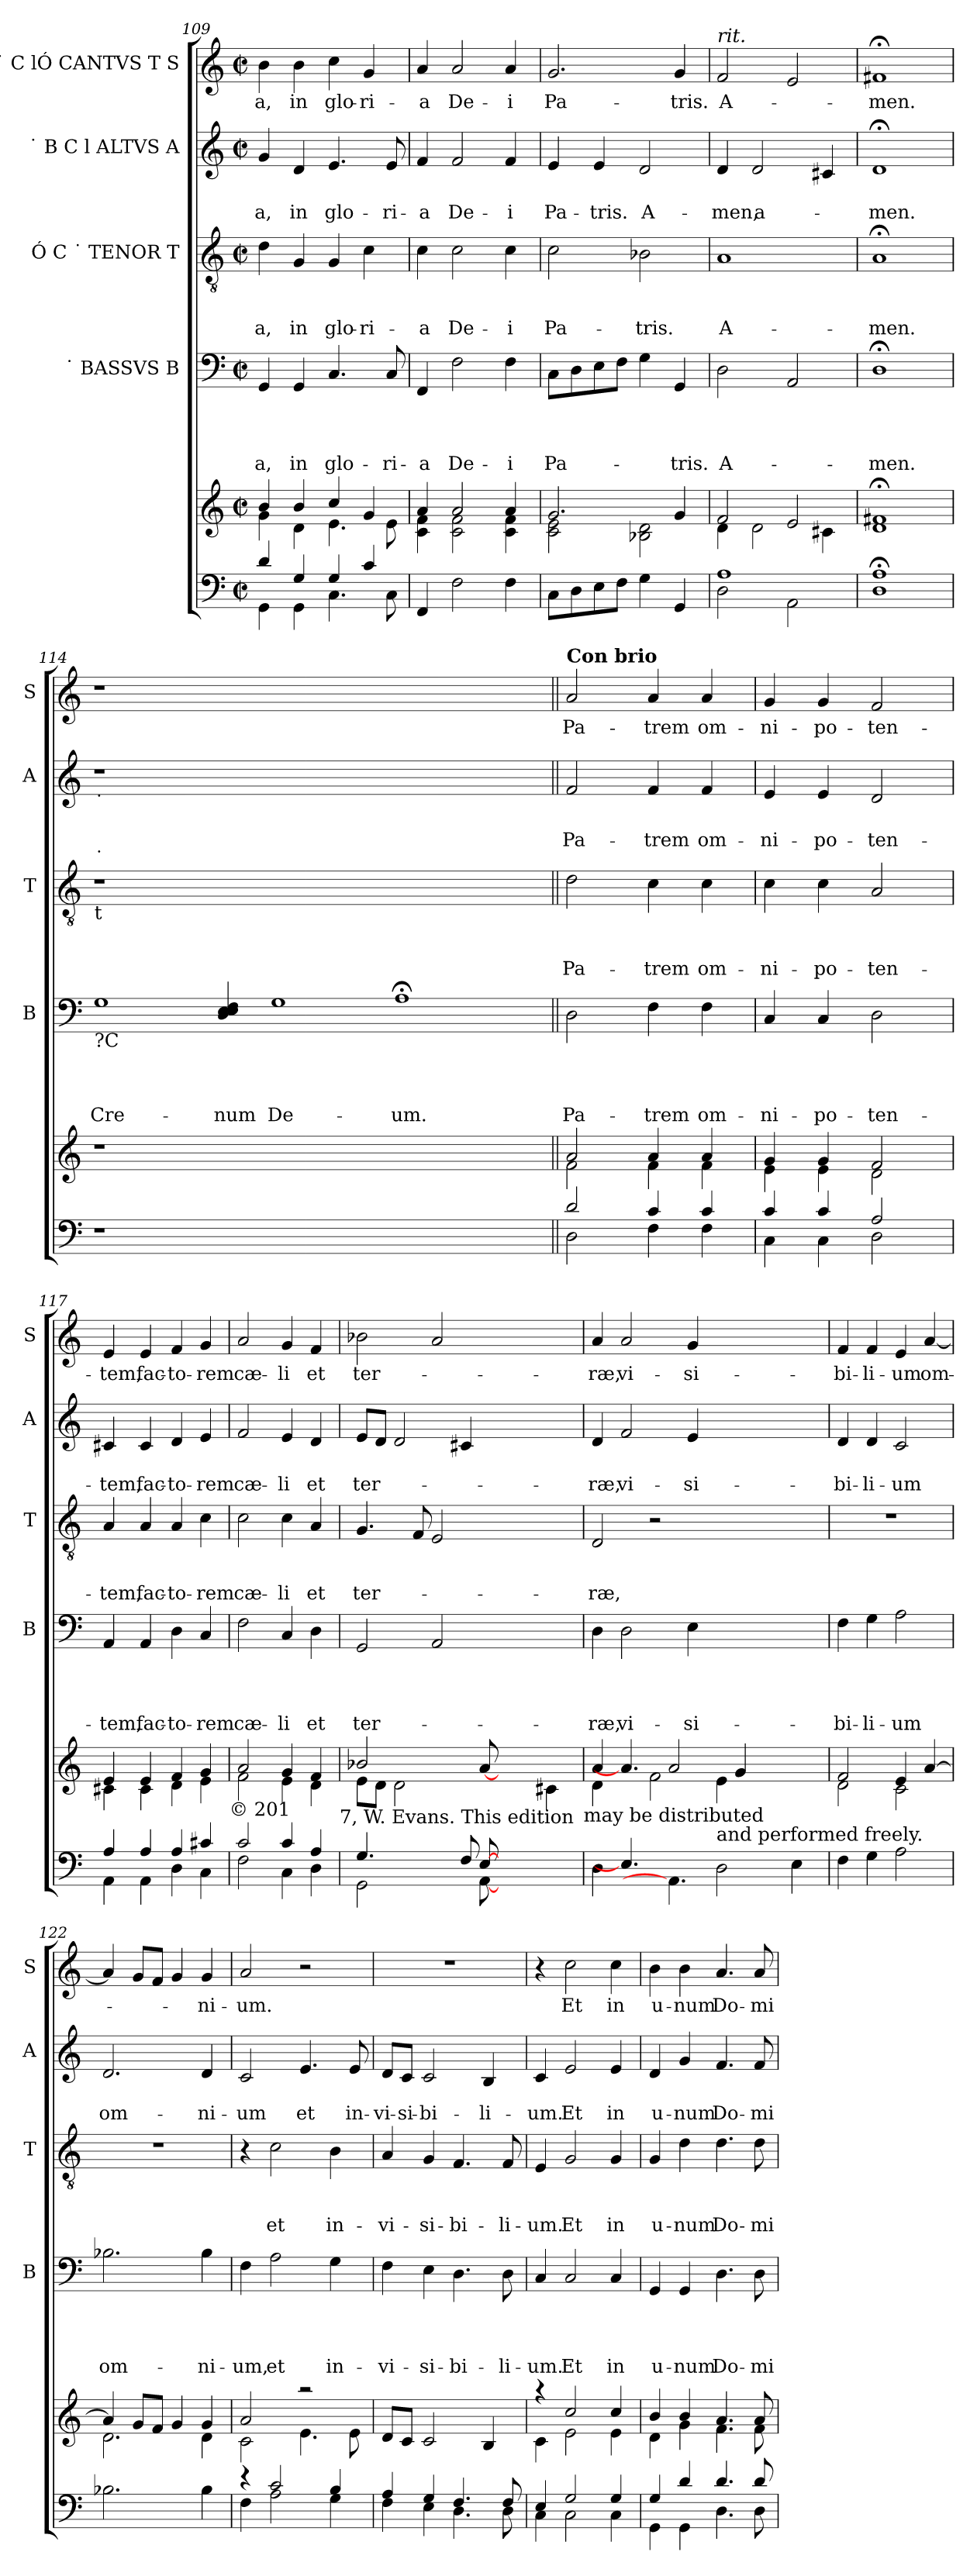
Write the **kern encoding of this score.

**kern	**kern	**kern	**text	**text	**text	**text	**kern	**text	**text	**text	**kern	**text	**text	**kern	**text
*part6	*part5	*part4	*part4	*part4	*part4	*part4	*part3	*part3	*part3	*part3	*part2	*part2	*part2	*part1	*part1
*staff6	*staff5	*staff4	*staff4	*staff4	*staff4	*staff4	*staff3	*staff3	*staff3	*staff3	*staff2	*staff2	*staff2	*staff1	*staff1
*	*	*I"˙ BASSVS B	*	*	*	*	*I"Ó C ˙ TENOR T	*	*	*	*I"˙ B C l ALTVS A	*	*	*I"˙ C lÓ CANTVS T S	*
*	*	*I'B	*	*	*	*	*I'T	*	*	*	*I'A	*	*	*I'S	*
*clefF4	*clefG2	*clefF4	*	*	*	*	*clefGv2	*	*	*	*clefG2	*	*	*clefG2	*
*k[]	*k[]	*k[]	*	*	*	*	*k[]	*	*	*	*k[]	*	*	*k[]	*
*C:	*C:	*C:	*	*	*	*	*C:	*	*	*	*C:	*	*	*C:	*
*M2/2	*M2/2	*M2/2	*	*	*	*	*M2/2	*	*	*	*M2/2	*	*	*M2/2	*
*met(c|)	*met(c|)	*met(c|)	*	*	*	*	*met(c|)	*	*	*	*met(c|)	*	*	*met(c|)	*
=109	=109	=109	=109	=109	=109	=109	=109	=109	=109	=109	=109	=109	=109	=109	=109
*^	*^	*	*	*	*	*	*	*	*	*	*	*	*	*	*
!	!	!	!	!	!	!	!	!LO:LY:b	!	!	!	!LO:LY:b	!	!	!LO:LY:b	!	!LO:LY:b
4d/	4GG\	4b/	4g\	4GG/	.	.	.	-a,	4d\	.	.	-a,	4g/	.	-a,	4b\	-a,
!	!	!	!	!	!	!	!	!LO:LY:b	!	!	!	!LO:LY:b	!	!	!LO:LY:b	!	!LO:LY:b
4G/	4GG\	4b/	4d\	4GG/	.	.	.	in	4G/	.	.	in	4d/	.	in	4b\	in
!	!	!	!	!	!	!	!	!LO:LY:b	!	!	!	!LO:LY:b	!	!	!LO:LY:b	!	!LO:LY:b
4G/	4.C\	4cc/	4.e\	4.C/	.	.	.	glo-	4G/	.	.	glo-	4.e/	.	glo-	4cc\	glo-
!	!	!	!	!	!	!	!	!	!	!	!	!LO:LY:b	!	!	!	!	!LO:LY:b
4c/	.	4g/	.	.	.	.	.	.	4c\	.	.	-ri-	.	.	.	4g/	-ri-
!	!	!	!	!	!	!	!	!LO:LY:b	!	!	!	!	!	!	!LO:LY:b	!	!
.	8C\	.	8e\	8C/	.	.	.	-ri-	.	.	.	.	8e/	.	-ri-	.	.
!!LO:LB:g=z
=110	=110	=110	=110	=110	=110	=110	=110	=110	=110	=110	=110	=110	=110	=110	=110	=110	=110
!	!	!	!	!	!	!	!	!LO:LY:b	!	!	!	!LO:LY:b	!	!	!LO:LY:b	!	!LO:LY:b
*v	*v	*	*	*	*	*	*	*	*	*	*	*	*	*	*	*	*
4FF/	4a/	4c\ 4f\	4FF/	.	.	.	-a	4c\	.	.	-a	4f/	.	-a	4a/	-a
!	!	!	!	!	!	!	!LO:LY:b	!	!	!	!LO:LY:b	!	!	!LO:LY:b	!	!LO:LY:b
2F\	2a/	2c\ 2f\	2F\	.	.	.	De-	2c\	.	.	De-	2f/	.	De-	2a/	De-
!	!	!	!	!	!	!	!LO:LY:b	!	!	!	!LO:LY:b	!	!	!LO:LY:b	!	!LO:LY:b
4F\	4a/	4c\ 4f\	4F\	.	.	.	-i	4c\	.	.	-i	4f/	.	-i	4a/	-i
=111	=111	=111	=111	=111	=111	=111	=111	=111	=111	=111	=111	=111	=111	=111	=111	=111
!	!	!	!	!	!	!	!LO:LY:b	!	!	!	!LO:LY:b	!	!	!LO:LY:b	!	!LO:LY:b
8C\L	2.g/	2c\ 2e\	8C\L	.	.	.	Pa-	2c\	.	.	Pa-	4e/	.	Pa-	2.g/	Pa-
8D\	.	.	8D\	.	.	.	.	.	.	.	.	.	.	.	.	.
!	!	!	!	!	!	!	!	!	!	!	!	!	!	!LO:LY:b	!	!
8E\	.	.	8E\	.	.	.	.	.	.	.	.	4e/	.	-tris.	.	.
8F\J	.	.	8F\J	.	.	.	.	.	.	.	.	.	.	.	.	.
!	!	!	!	!	!	!	!	!	!	!	!LO:LY:b	!	!	!LO:LY:b	!	!
4G\	.	2B-X\ 2d\	4G\	.	.	.	.	2B-X\	.	.	-tris.	2d/	.	A-	.	.
!	!	!	!	!	!	!	!LO:LY:b	!	!	!	!	!	!	!	!	!LO:LY:b
4GG/	4g/	.	4GG/	.	.	.	-tris.	.	.	.	.	.	.	.	4g/	-tris.
=112	=112	=112	=112	=112	=112	=112	=112	=112	=112	=112	=112	=112	=112	=112	=112	=112
*^	*	*	*	*	*	*	*	*	*	*	*	*	*	*	*	*
!	!	!	!	!	!	!	!	!	!	!	!	!	!	!	!	!LO:TX:a:i:t=rit.	!
!	!	!	!	!	!	!	!	!LO:LY:b	!	!	!	!LO:LY:b	!	!	!LO:LY:b	!	!LO:LY:b
1A	2D\	2f/	4d\	2D\	.	.	.	A-	1A	.	.	A-	4d/	.	-men,	2f/	A-
!	!	!	!	!	!	!	!	!	!	!	!	!	!	!	!LO:LY:b	!	!
.	.	.	2d\	.	.	.	.	.	.	.	.	.	2d/	.	a-	.	.
.	2AA\	2e/	.	2AA/	.	.	.	.	.	.	.	.	.	.	.	2e/	.
.	.	.	4c#X\	.	.	.	.	.	.	.	.	.	4c#X/	.	.	.	.
*v	*v	*	*	*	*	*	*	*	*	*	*	*	*	*	*	*	*
=113	=113	=113	=113	=113	=113	=113	=113	=113	=113	=113	=113	=113	=113	=113	=113	=113
!	!	!	!	!	!	!	!LO:LY:b	!	!	!	!LO:LY:b	!	!	!LO:LY:b	!	!LO:LY:b
*	*v	*v	*	*	*	*	*	*	*	*	*	*	*	*	*	*
1D;< 1A;<	1d; 1f#X;	1D;<	.	.	.	-men.	1A;	.	.	-men.	1d;	.	-men.	1f#X;	-men.
!!LO:PB:g=z
=114!	=114!	=114!	=114!	=114!	=114!	=114!	=114!	=114!	=114!	=114!	=114!	=114!	=114!	=114!	=114!
!	!	!	!	!	!	!	!	!	!	!	!LO:TX:b:t=˙	!	!	!	!
!	!	!	!	!	!	!	!LO:TX:b:t=t	!	!	!	!	!	!	!	!
!	!	!	!	!	!	!	!LO:TX:t=˙	!	!	!	!	!	!	!	!
!	!	!LO:TX:b:t=?C	!	!	!	!	!	!	!	!	!	!	!	!	!
!	!	!	!	!	!	!LO:LY:b	!	!	!	!	!	!	!	!	!
1r	1r	1G	.	.	.	Cre-	1r	.	.	.	1r	.	.	1r	.
!	!	!	!	!	!	!LO:LY:b	!	!	!	!	!	!	!	!	!
0ryy	0ryy	4D/ 4E/ 4E/ 4F/	.	.	.	-num	0ryy	.	.	.	0ryy	.	.	0ryy	.
!	!	!	!	!	!	!LO:LY:b	!	!	!	!	!	!	!	!	!
.	.	1G	.	.	.	De-	.	.	.	.	.	.	.	.	.
!	!	!	!	!	!	!LO:LY:b	!	!	!	!	!	!	!	!	!
.	.	1A;<	.	.	.	-um.	.	.	.	.	.	.	.	.	.
4ryy	4ryy	.	.	.	.	.	4ryy	.	.	.	4ryy	.	.	4ryy	.
=115||	=115||	=115||	=115||	=115||	=115||	=115||	=115||	=115||	=115||	=115||	=115||	=115||	=115||	=115||	=115||
*	*	*	*	*	*	*	*	*	*	*	*	*	*	*MM120	*
*^	*^	*	*	*	*	*	*	*	*	*	*	*	*	*	*
!	!	!	!	!	!	!	!	!	!	!	!	!	!	!	!	!LO:TX:a:B:t=Con brio	!
!	!	!	!	!	!	!	!	!LO:LY:b	!	!	!	!LO:LY:b	!	!	!LO:LY:b	!	!LO:LY:b
2d/	2D\	2a/	2f\	2D\	.	.	.	Pa-	2d\	.	.	Pa-	2f/	.	Pa-	2a/	Pa-
!	!	!	!	!	!	!	!	!LO:LY:b	!	!	!	!LO:LY:b	!	!	!LO:LY:b	!	!LO:LY:b
4c/	4F\	4a/	4f\	4F\	.	.	.	-trem	4c\	.	.	-trem	4f/	.	-trem	4a/	-trem
!	!	!	!	!	!	!	!	!LO:LY:b	!	!	!	!LO:LY:b	!	!	!LO:LY:b	!	!LO:LY:b
4c/	4F\	4a/	4f\	4F\	.	.	.	om-	4c\	.	.	om-	4f/	.	om-	4a/	om-
=116	=116	=116	=116	=116	=116	=116	=116	=116	=116	=116	=116	=116	=116	=116	=116	=116	=116
!	!	!	!	!	!	!	!	!LO:LY:b	!	!	!	!LO:LY:b	!	!	!LO:LY:b	!	!LO:LY:b
4c/	4C\	4g/	4e\	4C/	.	.	.	-ni-	4c\	.	.	-ni-	4e/	.	-ni-	4g/	-ni-
!	!	!	!	!	!	!	!	!LO:LY:b	!	!	!	!LO:LY:b	!	!	!LO:LY:b	!	!LO:LY:b
4c/	4C\	4g/	4e\	4C/	.	.	.	-po-	4c\	.	.	-po-	4e/	.	-po-	4g/	-po-
!	!	!	!	!	!	!	!	!LO:LY:b	!	!	!	!LO:LY:b	!	!	!LO:LY:b	!	!LO:LY:b
2A/	2D\	2f/	2d\	2D\	.	.	.	-ten-	2A/	.	.	-ten-	2d/	.	-ten-	2f/	-ten-
!!LO:LB:g=z
=117	=117	=117	=117	=117	=117	=117	=117	=117	=117	=117	=117	=117	=117	=117	=117	=117	=117
!	!	!	!	!	!	!	!	!LO:LY:b	!	!	!	!LO:LY:b	!	!	!LO:LY:b	!	!LO:LY:b
4A/	4AA\	4e/	4c#X\	4AA/	.	.	.	-tem,	4A/	.	.	-tem,	4c#X/	.	-tem,	4e/	-tem,
!	!	!	!	!	!	!	!	!LO:LY:b	!	!	!	!LO:LY:b	!	!	!LO:LY:b	!	!LO:LY:b
4A/	4AA\	4e/	4c#\	4AA/	.	.	.	fac-	4A/	.	.	fac-	4c#/	.	fac-	4e/	fac-
!	!	!	!	!	!	!	!	!LO:LY:b	!	!	!	!LO:LY:b	!	!	!LO:LY:b	!	!LO:LY:b
4A/	4D\	4f/	4d\	4D\	.	.	.	-to-	4A/	.	.	-to-	4d/	.	-to-	4f/	-to-
!	!	!	!	!	!	!	!	!LO:LY:b	!	!	!	!LO:LY:b	!	!	!LO:LY:b	!	!LO:LY:b
4c#/	4C\	4g/	4e\	4C/	.	.	.	-rem	4c\	.	.	-rem	4e/	.	-rem	4g/	-rem
!	!	!	!LO:TX:b:t=© 201	!	!	!	!	!	!	!	!	!	!	!	!	!	!
=118	=118	=118	=118	=118	=118	=118	=118	=118	=118	=118	=118	=118	=118	=118	=118	=118	=118
!	!	!	!	!	!	!	!	!LO:LY:b:rj	!	!	!	!LO:LY:b	!	!	!LO:LY:b	!	!LO:LY:b
2c/	2F\	2a/	2f\	2F\	.	.	.	cæ-	2c\	.	.	cæ-	2f/	.	cæ-	2a/	cæ-
!	!	!	!	!	!	!	!	!LO:LY:b	!	!	!	!LO:LY:b	!	!	!LO:LY:b	!	!LO:LY:b
4c/	4C\	4g/	4e\	4C/	.	.	.	-li	4c\	.	.	-li	4e/	.	-li	4g/	-li
!	!	!	!	!	!	!	!	!LO:LY:b	!	!	!	!LO:LY:b	!	!	!LO:LY:b	!	!LO:LY:b
4A/	4D\	4f/	4d\	4D\	.	.	.	et	4A/	.	.	et	4d/	.	et	4f/	et
!	!	!	!LO:TX:b:t=7, W. Evans. This edition	!	!	!	!	!	!	!	!	!	!	!	!	!	!
=119	=119	=119	=119	=119	=119	=119	=119	=119	=119	=119	=119	=119	=119	=119	=119	=119	=119
!	!	!	!	!	!	!	!	!LO:LY:b	!	!	!	!LO:LY:b	!	!	!LO:LY:b	!	!LO:LY:b
4.G/	2GG\	2b-X/	8e\L	2GG/	.	.	.	ter-	4.G/	.	.	ter-	8e/L	.	ter-	2b-X\	ter-
.	.	.	8d\J	.	.	.	.	.	.	.	.	.	8d/J	.	.	.	.
.	.	.	2d\	.	.	.	.	.	.	.	.	.	2d/	.	.	.	.
4.ryy	.	.	.	.	.	.	.	.	8F/	.	.	.	.	.	.	.	.
.	4.ryy	4.ryy	.	2AA/	.	.	.	.	2E/	.	.	.	.	.	.	2a/	.
8F/	.	.	4ryy	.	.	.	.	.	.	.	.	.	4c#X/	.	.	.	.
[8E/	[8AA\	[8a/	.	.	.	.	.	.	.	.	.	.	.	.	.	.	.
2ryy	2ryy	2ryy	4ryy	2ryy	.	.	.	.	2ryy	.	.	.	2ryy	.	.	2ryy	.
.	.	.	8ryy	.	.	.	.	.	.	.	.	.	.	.	.	.	.
.	.	.	4c#X\	.	.	.	.	.	.	.	.	.	.	.	.	.	.
8ryy	8ryy	8ryy	.	8ryy	.	.	.	.	8ryy	.	.	.	8ryy	.	.	8ryy	.
!	!	!LO:TX:b:t=may be distributed	!	!	!	!	!	!	!	!	!	!	!	!	!	!	!
=120	=120	=120	=120	=120	=120	=120	=120	=120	=120	=120	=120	=120	=120	=120	=120	=120	=120
!	!	!	!	!	!	!	!	!LO:LY:b:rj	!	!	!	!LO:LY:b	!	!	!LO:LY:b	!	!LO:LY:b
*v	*v	*	*	*	*	*	*	*	*	*	*	*	*	*	*	*	*
4D\	4a/	4d\	4D\	.	.	.	-ræ,	2D/	.	.	-ræ,	4d/	.	-ræ,	4a/	-ræ,
!	!	!	!	!	!	!	!LO:LY:b	!	!	!	!	!	!	!LO:LY:b	!	!LO:LY:b
4.E/]	4.a/]	4ryy	2D\	.	.	.	vi-	.	.	.	.	2f/	.	vi-	2a/	vi-
.	.	2f\	.	.	.	.	.	2r	.	.	.	.	.	.	.	.
4.AA\]	2a/	.	.	.	.	.	.	.	.	.	.	.	.	.	.	.
!	!	!	!	!	!	!	!LO:LY:b	!	!	!	!	!	!	!LO:LY:b	!	!LO:LY:b
.	.	.	4E\	.	.	.	-si-	.	.	.	.	4e/	.	-si-	4g/	-si-
!	!	!LO:TX:b:t=and performed freely.	!	!	!	!	!	!	!	!	!	!	!	!	!	!
2D\	.	4e\	2.ryy	.	.	.	.	2.ryy	.	.	.	2.ryy	.	.	2.ryy	.
.	4g/	.	.	.	.	.	.	.	.	.	.	.	.	.	.	.
.	.	4.ryy	.	.	.	.	.	.	.	.	.	.	.	.	.	.
.	4.ryy	.	.	.	.	.	.	.	.	.	.	.	.	.	.	.
4E\	.	.	.	.	.	.	.	.	.	.	.	.	.	.	.	.
.	.	8ryy	.	.	.	.	.	.	.	.	.	.	.	.	.	.
=121	=121	=121	=121	=121	=121	=121	=121	=121	=121	=121	=121	=121	=121	=121	=121	=121
!	!	!	!	!	!	!	!LO:LY:b	!	!	!	!	!	!	!LO:LY:b	!	!LO:LY:b
4F\	2f/	2d\	4F\	.	.	.	-bi-	1r	.	.	.	4d/	.	-bi-	4f/	-bi-
!	!	!	!	!	!	!	!LO:LY:b	!	!	!	!	!	!	!LO:LY:b	!	!LO:LY:b
4G\	.	.	4G\	.	.	.	-li-	.	.	.	.	4d/	.	-li-	4f/	-li-
!	!	!	!	!	!	!	!LO:LY:b	!	!	!	!	!	!	!LO:LY:b	!	!LO:LY:b
2A\	4e/	2c\	2A\	.	.	.	-um	.	.	.	.	2c/	.	-um	4e/	-um
!	!	!	!	!	!	!	!	!	!	!	!	!	!	!	!	!LO:LY:b
.	[>4a/	.	.	.	.	.	.	.	.	.	.	.	.	.	[>4a/	om-
!!LO:PB:g=z
=122	=122	=122	=122	=122	=122	=122	=122	=122	=122	=122	=122	=122	=122	=122	=122	=122
!	!	!	!	!	!	!	!LO:LY:b	!	!	!	!	!	!	!LO:LY:b	!	!
2.B-X\	4a/]	2.d\	2.B-X\	.	.	.	om-	1r	.	.	.	2.d/	.	om-	4a/]	.
.	8g/L	.	.	.	.	.	.	.	.	.	.	.	.	.	8g/L	.
.	8f/J	.	.	.	.	.	.	.	.	.	.	.	.	.	8f/J	.
.	4g/	.	.	.	.	.	.	.	.	.	.	.	.	.	4g/	.
!	!	!	!	!	!	!	!LO:LY:b	!	!	!	!	!	!	!LO:LY:b	!	!LO:LY:b
4B-\	4g/	4d\	4B-\	.	.	.	-ni-	.	.	.	.	4d/	.	-ni-	4g/	-ni-
=123	=123	=123	=123	=123	=123	=123	=123	=123	=123	=123	=123	=123	=123	=123	=123	=123
*^	*	*	*	*	*	*	*	*	*	*	*	*	*	*	*	*
!	!	!	!	!	!	!	!	!LO:LY:b	!	!	!	!	!	!	!LO:LY:b	!	!LO:LY:b
4re	4F\	2a/	2c\	4F\	.	.	.	-um,	4r	.	.	.	2c/	.	-um	2a/	-um.
!	!	!	!	!	!	!	!	!LO:LY:b	!	!	!	!LO:LY:b	!	!	!	!	!
2c/	2A\	.	.	2A\	.	.	.	et	2c\	.	.	et	.	.	.	.	.
!	!	!	!	!	!	!	!	!	!	!	!	!	!	!	!LO:LY:b	!	!
.	.	2raa	4.e\	.	.	.	.	.	.	.	.	.	4.e/	.	et	2r	.
!	!	!	!	!	!	!	!	!LO:LY:b	!	!	!	!LO:LY:b	!	!	!	!	!
4B/	4G\	.	.	4G\	.	.	.	in-	4B\	.	.	in-	.	.	.	.	.
!	!	!	!	!	!	!	!	!	!	!	!	!	!	!	!LO:LY:b	!	!
.	.	.	8e\	.	.	.	.	.	.	.	.	.	8e/	.	in-	.	.
=124	=124	=124	=124	=124	=124	=124	=124	=124	=124	=124	=124	=124	=124	=124	=124	=124	=124
!	!	!	!	!	!	!	!	!LO:LY:b	!	!	!	!LO:LY:b	!	!	!LO:LY:b	!	!
*	*	*v	*v	*	*	*	*	*	*	*	*	*	*	*	*	*	*
4A/	4F\	8d/L	4F\	.	.	.	-vi-	4A/	.	.	-vi-	8d/L	.	-vi-	1r	.
!	!	!	!	!	!	!	!	!	!	!	!	!	!	!LO:LY:b	!	!
.	.	8c/J	.	.	.	.	.	.	.	.	.	8c/J	.	-si-	.	.
!	!	!	!	!	!	!	!LO:LY:b	!	!	!	!LO:LY:b	!	!	!LO:LY:b	!	!
4G/	4E\	2c/	4E\	.	.	.	-si-	4G/	.	.	-si-	2c/	.	-bi-	.	.
!	!	!	!	!	!	!	!LO:LY:b	!	!	!	!LO:LY:b	!	!	!	!	!
4.F/	4.D\	.	4.D\	.	.	.	-bi-	4.F/	.	.	-bi-	.	.	.	.	.
!	!	!	!	!	!	!	!	!	!	!	!	!	!	!LO:LY:b	!	!
.	.	4B/	.	.	.	.	.	.	.	.	.	4B/	.	-li-	.	.
!	!	!	!	!	!	!	!LO:LY:b	!	!	!	!LO:LY:b	!	!	!	!	!
8F/	8D\	.	8D\	.	.	.	-li-	8F/	.	.	-li-	.	.	.	.	.
=125	=125	=125	=125	=125	=125	=125	=125	=125	=125	=125	=125	=125	=125	=125	=125	=125
*	*	*^	*	*	*	*	*	*	*	*	*	*	*	*	*	*
!	!	!	!	!	!	!	!	!LO:LY:b	!	!	!	!LO:LY:b	!	!	!LO:LY:b	!	!
4E/	4C\	4raa	4c\	4C/	.	.	.	-um.	4E/	.	.	-um.	4c/	.	-um.	4r	.
!	!	!	!	!	!	!	!	!LO:LY:b	!	!	!	!LO:LY:b	!	!	!LO:LY:b	!	!LO:LY:b
2G/	2C\	2cc/	2e\	2C/	.	.	.	Et	2G/	.	.	Et	2e/	.	Et	2cc\	Et
!	!	!	!	!	!	!	!	!LO:LY:b	!	!	!	!LO:LY:b	!	!	!LO:LY:b	!	!LO:LY:b
4G/	4C\	4cc/	4e\	4C/	.	.	.	in	4G/	.	.	in	4e/	.	in	4cc\	in
=126	=126	=126	=126	=126	=126	=126	=126	=126	=126	=126	=126	=126	=126	=126	=126	=126	=126
!	!	!	!	!	!	!	!	!LO:LY:b	!	!	!	!LO:LY:b	!	!	!LO:LY:b	!	!LO:LY:b
4G/	4GG\	4b/	4d\	4GG/	.	.	.	u-	4G/	.	.	u-	4d/	.	u-	4b\	u-
!	!	!	!	!	!	!	!	!LO:LY:b	!	!	!	!LO:LY:b	!	!	!LO:LY:b	!	!LO:LY:b
4d/	4GG\	4b/	4g\	4GG/	.	.	.	-num	4d\	.	.	-num	4g/	.	-num	4b\	-num
!	!	!	!	!	!	!	!	!LO:LY:b	!	!	!	!LO:LY:b	!	!	!LO:LY:b	!	!LO:LY:b
4.d/	4.D\	4.a/	4.f\	4.D\	.	.	.	Do-	4.d\	.	.	Do-	4.f/	.	Do-	4.a/	Do-
!	!	!	!	!	!	!	!	!LO:LY:b	!	!	!	!LO:LY:b	!	!	!LO:LY:b	!	!LO:LY:b
8d/	8D\	8a/	8f\	8D\	.	.	.	-mi-	8d\	.	.	-mi-	8f/	.	-mi-	8a/	-mi-
*v	*v	*	*	*	*	*	*	*	*	*	*	*	*	*	*	*	*
*	*v	*v	*	*	*	*	*	*	*	*	*	*	*	*	*	*
=	=	=	=	=	=	=	=	=	=	=	=	=	=	=	=
*-	*-	*-	*-	*-	*-	*-	*-	*-	*-	*-	*-	*-	*-	*-	*-
